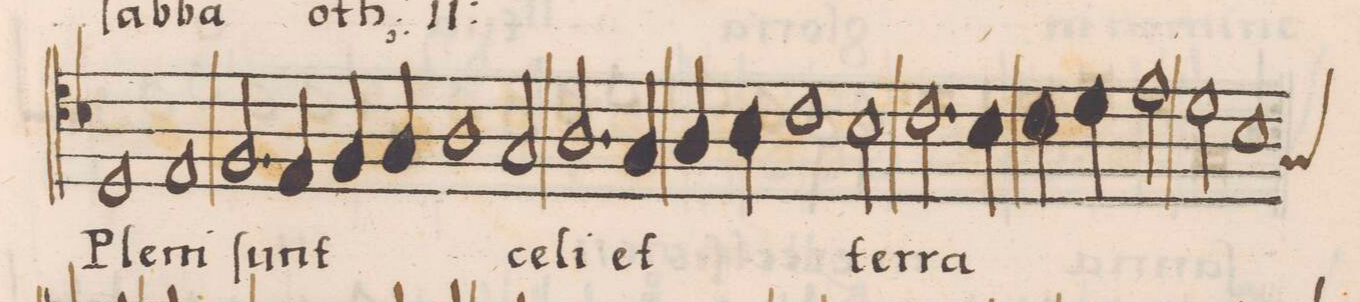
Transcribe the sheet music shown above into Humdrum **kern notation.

**kern	**text
*I"ALTVS	*
*clefC4	*
*k[b-]	*
*met(C|)	*
*M2/1	*
1D/	Ple-
=30-	=30-
1E/	-ni
2.F/	ſunt
4E/	.
=31-	=31-
4F/	.
4G/	.
1A\	.
2G/	ce-
=32-	=32-
2.A/	-li
4G/	et-
4A/	.
4B-\	.
1c\	.
=33-	=33-
2B-\	-ter-
2.c\	-ra
4B-\	.
=34-	=34-
4c\	.
4d\	.
2e\	.
2d\	.
*custos:G	*
1B-\	.
=35-	=35-
*-	*-
